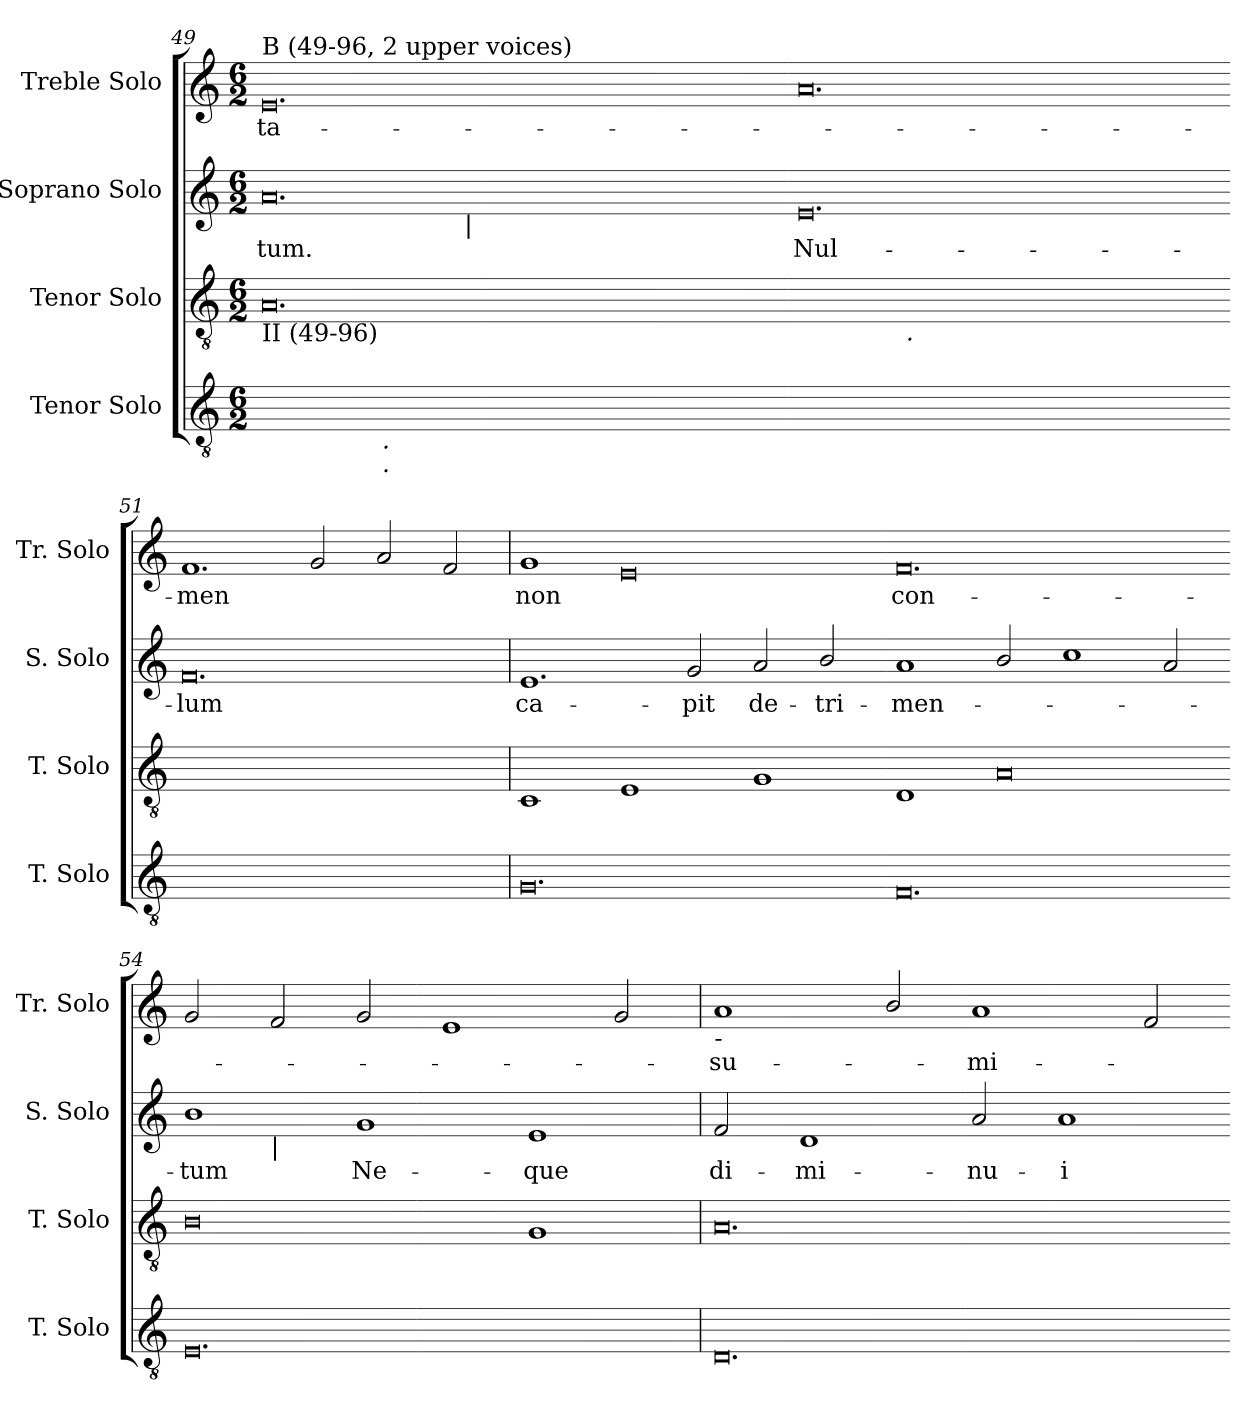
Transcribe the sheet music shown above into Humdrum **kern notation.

**kern	**kern	**kern	**text	**kern	**text
*part4	*part3	*part2	*part2	*part1	*part1
*staff4	*staff3	*staff2	*staff2	*staff1	*staff1
*I"Tenor Solo	*I"Tenor Solo	*I"Soprano Solo	*	*I"Treble Solo	*
*I'T. Solo	*I'T. Solo	*I'S. Solo	*	*I'Tr. Solo	*
!!LO:PB:g=z
*clefGv2	*clefGv2	*clefG2	*	*clefG2	*
*ITrd7c12	*ITrd7c12	*	*	*	*
*k[]	*k[]	*k[]	*	*k[]	*
*C:	*C:	*C:	*	*C:	*
*M6/2	*M6/2	*M6/2	*	*M6/2	*
=49	=49	=49	=49	=49	=49
!	!	!	!LO:LY:b:color=#000000	!	!
!	!	!	!	!LO:TX:a:t=B (49-96, 2 upper voices)	!
!	!	!LO:TX:b:i:t=-	!	!	!
!	!LO:TX:b:t=II (49-96)	!	!	!	!
!LO:TX:b:t=II (49-96)	!	!	!	!	!
!	!	!	!	!	!LO:LY:b:color=#000000
*^	*	*^	*	*	*
[<0.AAiyy	2ryy	0.AAi	0.ai	2ryy	-tum.	0.ei	ta-
.	8ryy	.	.	4ryy	.	.	.
.	32ryy	.	.	.	.	.	.
.	512ryy	.	.	.	.	.	.
!	!LO:TX:b:i:t=.	!	!	!	!	!	!
!	!LO:TX:b:i:t=.	!	!	!	!	!	!
.	1ryy	.	.	.	.	.	.
.	.	.	.	8ryy	.	.	.
.	.	.	.	16ryy	.	.	.
.	.	.	.	256ryy	.	.	.
!	!	!	!	!LO:TX:b:i:t=|	!	!	!
.	.	.	.	1ryy	.	.	.
.	1ryy	.	.	.	.	.	.
.	.	.	.	1ryy	.	.	.
.	4ryy	.	.	.	.	.	.
.	16ryy	.	.	.	.	.	.
.	.	.	.	32...ryy	.	.	.
.	64...ryy	.	.	.	.	.	.
*v	*v	*	*v	*v	*	*	*
=50-	=50-	=50-	=50-	=50-	=50-
*^	*	*^	*	*	*
!	!	!	!	!	!LO:LY:b:color=#000000	!	!
*v	*v	*^	*v	*v	*	*	*
0.AAiyy_<	[>0.Ciyy	2ryy	0.ei	Nul-	0.ai	.
.	.	8ryy	.	.	.	.
.	.	512.ryy	.	.	.	.
!	!	!LO:TX:b:i:t=.	!	!	!	!
.	.	1ryy	.	.	.	.
.	.	1ryy	.	.	.	.
.	.	4ryy	.	.	.	.
.	.	16ryy	.	.	.	.
.	.	32ryy	.	.	.	.
.	.	64ryy	.	.	.	.
.	.	128ryy	.	.	.	.
.	.	256ryy	.	.	.	.
.	.	1024ryy	.	.	.	.
*	*v	*v	*	*	*	*
=51-	=51-	=51-	=51-	=51-	=51-
*	*^	*	*	*	*
!	!	!	!	!LO:LY:b:color=#000000	!	!
*	*v	*v	*	*	*	*
*	*^	*	*	*	*
!	!	!	!	!	!	!LO:LY:b:color=#000000
*	*v	*v	*	*	*	*
0.AAiyy]	0.Ciyy]	0.fi	-lum	1.fi	-men
.	.	.	.	2gi/	.
.	.	.	.	2ai/	.
.	.	.	.	2fi/	.
=52	=52	=52	=52	=52	=52
!	!	!	!LO:LY:b:color=#000000	!	!
!	!	!	!	!	!LO:LY:b:color=#000000
0.GGi	1CCi	1.ei	ca-	1gi	non
.	1EEi	.	.	0ei	.
!	!	!	!LO:LY:b:color=#000000	!	!
.	.	2gi/	-pit	.	.
!	!	!	!LO:LY:b:color=#000000	!	!
.	1GGi	2ai/	de-	.	.
!	!	!	!LO:LY:b:color=#000000	!	!
.	.	2bi/	-tri-	.	.
=53-	=53-	=53-	=53-	=53-	=53-
!	!	!	!LO:LY:b:color=#000000	!	!
!	!	!	!	!	!LO:LY:b:color=#000000
0.FFi	1DDi	1ai	-men-	0.fi	con-
.	0AAi	2bi/	.	.	.
.	.	1cci	.	.	.
.	.	2ai/	.	.	.
=54-	=54-	=54-	=54-	=54-	=54-
!	!	!	!LO:LY:b:color=#000000	!	!
*	*	*^	*	*	*
0.EEi	0BBi	1bi	2ryy	-tum	2gi/	.
!	!	!	!LO:TX:b:i:t=|	!	!	!
.	.	.	1ryy	.	2fi/	.
!	!	!	!	!LO:LY:b:color=#000000	!	!
.	.	1gi	.	Ne-	2gi/	.
.	.	.	1.ryy	.	1ei	.
!	!	!	!	!LO:LY:b:color=#000000	!	!
.	1GGi	1ei	.	-que	.	.
.	.	.	.	.	2gi/	.
*	*	*v	*v	*	*	*
!!LO:LB:g=z
=55	=55	=55	=55	=55	=55
*	*	*^	*	*	*
!	!	!	!	!LO:LY:b:color=#000000	!	!
*	*	*v	*v	*	*	*
*	*	*^	*	*	*
!	!	!	!	!	!LO:TX:b:i:t=-	!
!	!	!	!	!	!	!LO:LY:b:color=#000000
*	*	*v	*v	*	*	*
0.DDi	0.AAi	2fi/	di-	1ai	-su-
!	!	!	!LO:LY:b:color=#000000	!	!
.	.	1di	-mi-	.	.
.	.	.	.	2bi/	.
!	!	!	!LO:LY:b:color=#000000	!	!
!	!	!	!	!	!LO:LY:b:color=#000000
.	.	2ai/	-nu-	1ai	-mi-
!	!	!	!LO:LY:b:color=#000000	!	!
.	.	1ai	-i-	.	.
.	.	.	.	2fi/	.
=-	=-	=-	=-	=-	=-
*-	*-	*-	*-	*-	*-
